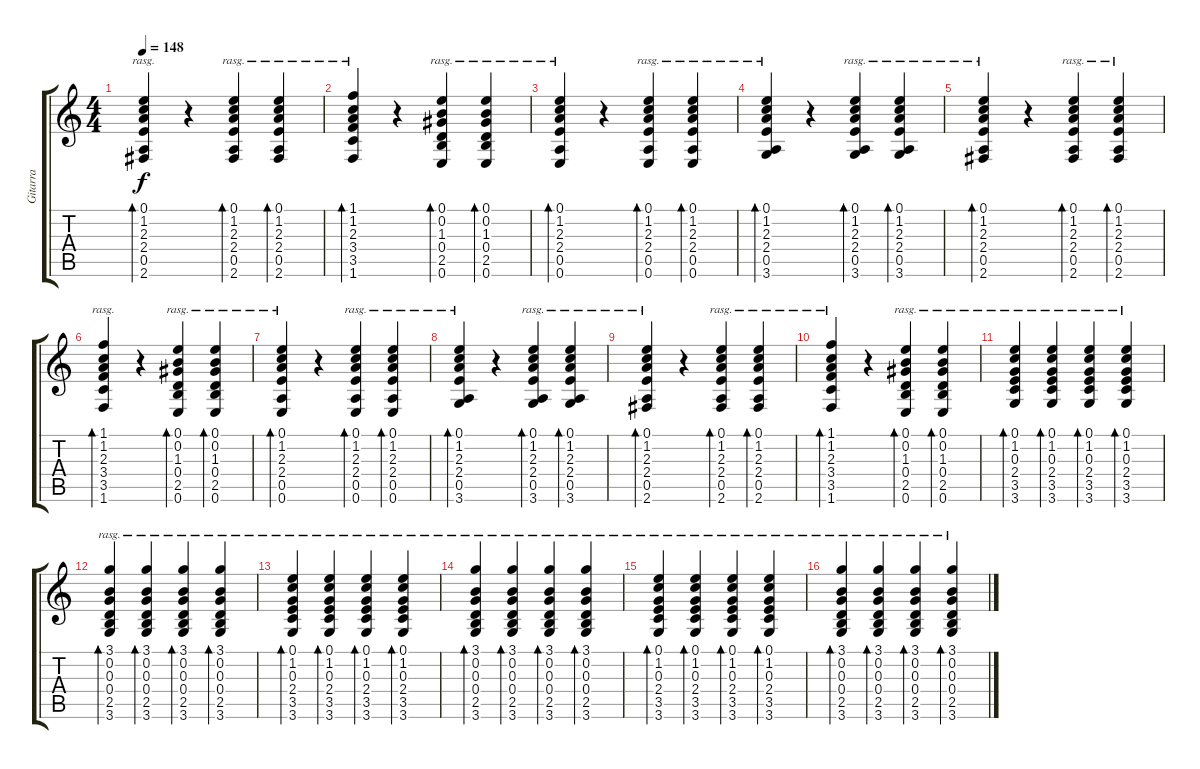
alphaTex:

\track ("Gitarra" "Gitarra") {instrument electricguitarclean}
\staff {score tabs}
\tuning (E4 B3 G3 D3 A2 E2) {hide}
\ts (4 4)
\tempo 148
\clef g2
\ks c
(0.1 1.2 2.3 2.4 0.5 2.6).4{bd 60 rasg ii dy f} r.4 (0.1 1.2 2.3 2.4 0.5 2.6).4{bd 60 rasg ii} (0.1 1.2 2.3 2.4 0.5 2.6).4{bd 60 rasg ii} |
(1.1 1.2 2.3 3.4 3.5 1.6).4{bd 60 rasg ii} r.4 (0.1 0.2 1.3 0.4 2.5 0.6).4{bd 60 rasg ii} (0.1 0.2 1.3 0.4 2.5 0.6).4{bd 60 rasg ii} |
(0.1 1.2 2.3 2.4 0.5 0.6).4{bd 60 rasg ii} r.4 (0.1 1.2 2.3 2.4 0.5 0.6).4{bd 60 rasg ii} (0.1 1.2 2.3 2.4 0.5 0.6).4{bd 60 rasg ii} |
(0.1 1.2 2.3 2.4 0.5 3.6).4{bd 60 rasg ii} r.4 (0.1 1.2 2.3 2.4 0.5 3.6).4{bd 60 rasg ii} (0.1 1.2 2.3 2.4 0.5 3.6).4{bd 60 rasg ii} |
(0.1 1.2 2.3 2.4 0.5 2.6).4{bd 60 rasg ii} r.4 (0.1 1.2 2.3 2.4 0.5 2.6).4{bd 60 rasg ii} (0.1 1.2 2.3 2.4 0.5 2.6).4{bd 60 rasg ii} |
(1.1 1.2 2.3 3.4 3.5 1.6).4{bd 60 rasg ii} r.4 (0.1 0.2 1.3 0.4 2.5 0.6).4{bd 60 rasg ii} (0.1 0.2 1.3 0.4 2.5 0.6).4{bd 60 rasg ii} |
(0.1 1.2 2.3 2.4 0.5 0.6).4{bd 60 rasg ii} r.4 (0.1 1.2 2.3 2.4 0.5 0.6).4{bd 60 rasg ii} (0.1 1.2 2.3 2.4 0.5 0.6).4{bd 60 rasg ii} |
(0.1 1.2 2.3 2.4 0.5 3.6).4{bd 60 rasg ii} r.4 (0.1 1.2 2.3 2.4 0.5 3.6).4{bd 60 rasg ii} (0.1 1.2 2.3 2.4 0.5 3.6).4{bd 60 rasg ii} |
(0.1 1.2 2.3 2.4 0.5 2.6).4{bd 60 rasg ii} r.4 (0.1 1.2 2.3 2.4 0.5 2.6).4{bd 60 rasg ii} (0.1 1.2 2.3 2.4 0.5 2.6).4{bd 60 rasg ii} |
(1.1 1.2 2.3 3.4 3.5 1.6).4{bd 60 rasg ii} r.4 (0.1 0.2 1.3 0.4 2.5 0.6).4{bd 60 rasg ii} (0.1 0.2 1.3 0.4 2.5 0.6).4{bd 60 rasg ii} |
(0.1 1.2 0.3 2.4 3.5 3.6).4{bd 60 rasg ii} (0.1 1.2 0.3 2.4 3.5 3.6).4{bd 60 rasg ii} (0.1 1.2 0.3 2.4 3.5 3.6).4{bd 60 rasg ii} (0.1 1.2 0.3 2.4 3.5 3.6).4{bd 60 rasg ii} |
(3.1 0.2 0.3 0.4 2.5 3.6).4{bd 60 rasg ii} (3.1 0.2 0.3 0.4 2.5 3.6).4{bd 60 rasg ii} (3.1 0.2 0.3 0.4 2.5 3.6).4{bd 60 rasg ii} (3.1 0.2 0.3 0.4 2.5 3.6).4{bd 60 rasg ii} |
(0.1 1.2 0.3 2.4 3.5 3.6).4{bd 60 rasg ii} (0.1 1.2 0.3 2.4 3.5 3.6).4{bd 60 rasg ii} (0.1 1.2 0.3 2.4 3.5 3.6).4{bd 60 rasg ii} (0.1 1.2 0.3 2.4 3.5 3.6).4{bd 60 rasg ii} |
(3.1 0.2 0.3 0.4 2.5 3.6).4{bd 60 rasg ii} (3.1 0.2 0.3 0.4 2.5 3.6).4{bd 60 rasg ii} (3.1 0.2 0.3 0.4 2.5 3.6).4{bd 60 rasg ii} (3.1 0.2 0.3 0.4 2.5 3.6).4{bd 60 rasg ii} |
(0.1 1.2 0.3 2.4 3.5 3.6).4{bd 60 rasg ii} (0.1 1.2 0.3 2.4 3.5 3.6).4{bd 60 rasg ii} (0.1 1.2 0.3 2.4 3.5 3.6).4{bd 60 rasg ii} (0.1 1.2 0.3 2.4 3.5 3.6).4{bd 60 rasg ii} |
(3.1 0.2 0.3 0.4 2.5 3.6).4{bd 60 rasg ii} (3.1 0.2 0.3 0.4 2.5 3.6).4{bd 60 rasg ii} (3.1 0.2 0.3 0.4 2.5 3.6).4{bd 60 rasg ii} (3.1 0.2 0.3 0.4 2.5 3.6).4{bd 60 rasg ii}
